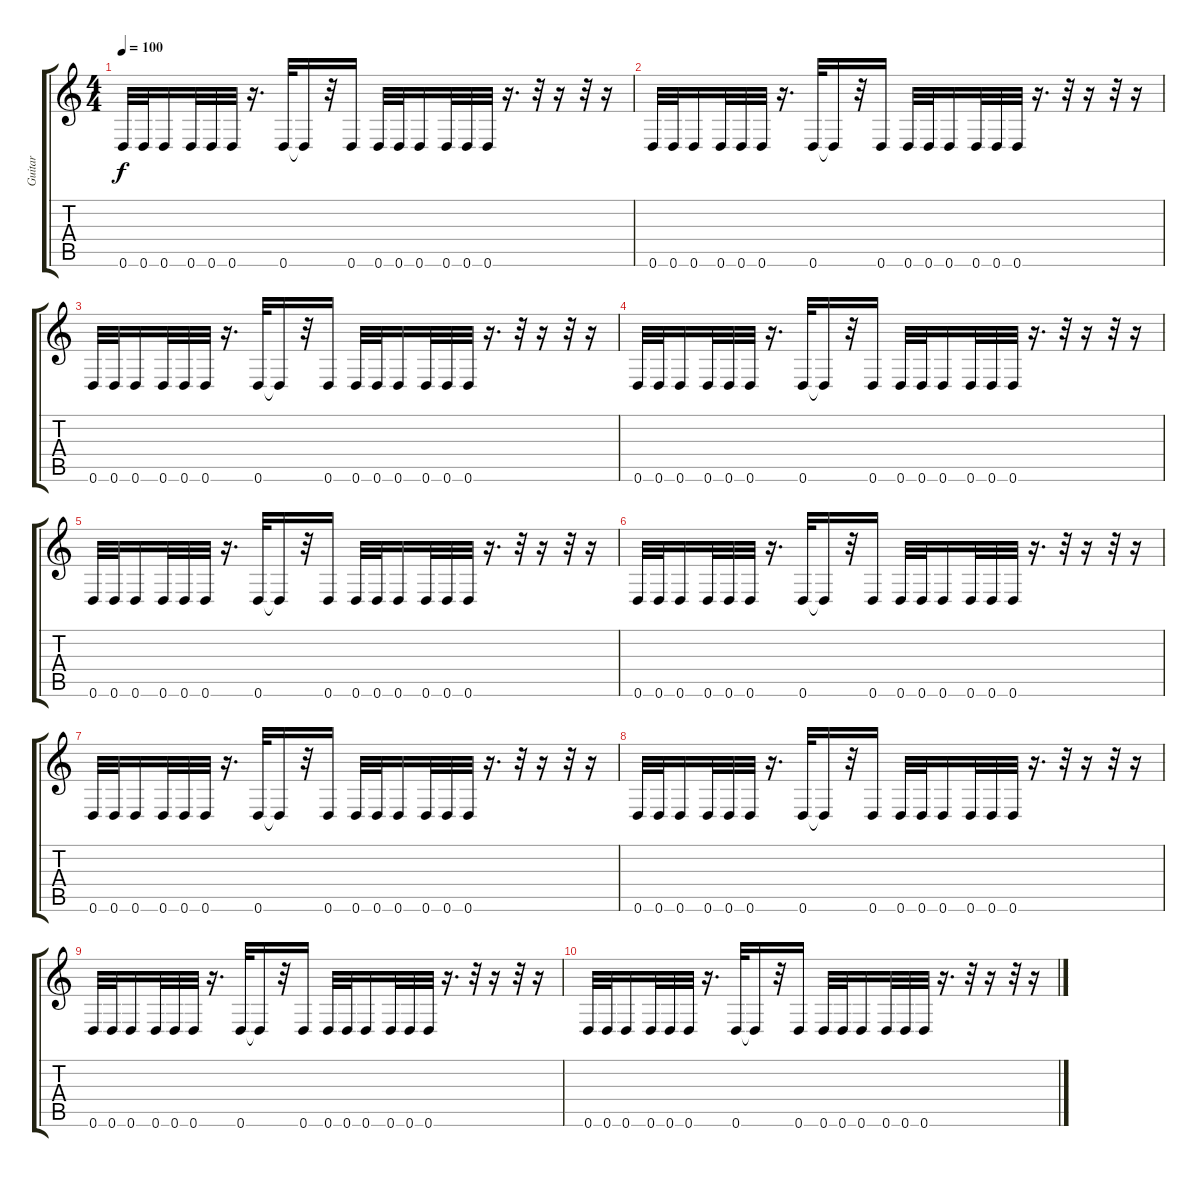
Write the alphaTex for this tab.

\track ("Guitar" "Guitar") {instrument distortionguitar}
\staff {score tabs}
\tuning (E4 B3 G3 D3 A2 D2) {hide}
\ts (4 4)
\tempo 100
\clef g2
\ks c
0.6.32{dy f} 0.6.32 0.6.16 0.6.32 0.6.32 0.6.32 r.16{d} 0.6.32 0.6{t}.16 r.32 0.6.16 0.6.32 0.6.32 0.6.16 0.6.32 0.6.32 0.6.32 r.16{d} r.32 r.16 r.32 r.16 |
0.6.32 0.6.32 0.6.16 0.6.32 0.6.32 0.6.32 r.16{d} 0.6.32 0.6{t}.16 r.32 0.6.16 0.6.32 0.6.32 0.6.16 0.6.32 0.6.32 0.6.32 r.16{d} r.32 r.16 r.32 r.16 |
0.6.32 0.6.32 0.6.16 0.6.32 0.6.32 0.6.32 r.16{d} 0.6.32 0.6{t}.16 r.32 0.6.16 0.6.32 0.6.32 0.6.16 0.6.32 0.6.32 0.6.32 r.16{d} r.32 r.16 r.32 r.16 |
0.6.32 0.6.32 0.6.16 0.6.32 0.6.32 0.6.32 r.16{d} 0.6.32 0.6{t}.16 r.32 0.6.16 0.6.32 0.6.32 0.6.16 0.6.32 0.6.32 0.6.32 r.16{d} r.32 r.16 r.32 r.16 |
0.6.32 0.6.32 0.6.16 0.6.32 0.6.32 0.6.32 r.16{d} 0.6.32 0.6{t}.16 r.32 0.6.16 0.6.32 0.6.32 0.6.16 0.6.32 0.6.32 0.6.32 r.16{d} r.32 r.16 r.32 r.16 |
0.6.32 0.6.32 0.6.16 0.6.32 0.6.32 0.6.32 r.16{d} 0.6.32 0.6{t}.16 r.32 0.6.16 0.6.32 0.6.32 0.6.16 0.6.32 0.6.32 0.6.32 r.16{d} r.32 r.16 r.32 r.16 |
0.6.32 0.6.32 0.6.16 0.6.32 0.6.32 0.6.32 r.16{d} 0.6.32 0.6{t}.16 r.32 0.6.16 0.6.32 0.6.32 0.6.16 0.6.32 0.6.32 0.6.32 r.16{d} r.32 r.16 r.32 r.16 |
0.6.32 0.6.32 0.6.16 0.6.32 0.6.32 0.6.32 r.16{d} 0.6.32 0.6{t}.16 r.32 0.6.16 0.6.32 0.6.32 0.6.16 0.6.32 0.6.32 0.6.32 r.16{d} r.32 r.16 r.32 r.16 |
0.6.32 0.6.32 0.6.16 0.6.32 0.6.32 0.6.32 r.16{d} 0.6.32 0.6{t}.16 r.32 0.6.16 0.6.32 0.6.32 0.6.16 0.6.32 0.6.32 0.6.32 r.16{d} r.32 r.16 r.32 r.16 |
0.6.32 0.6.32 0.6.16 0.6.32 0.6.32 0.6.32 r.16{d} 0.6.32 0.6{t}.16 r.32 0.6.16 0.6.32 0.6.32 0.6.16 0.6.32 0.6.32 0.6.32 r.16{d} r.32 r.16 r.32 r.16
